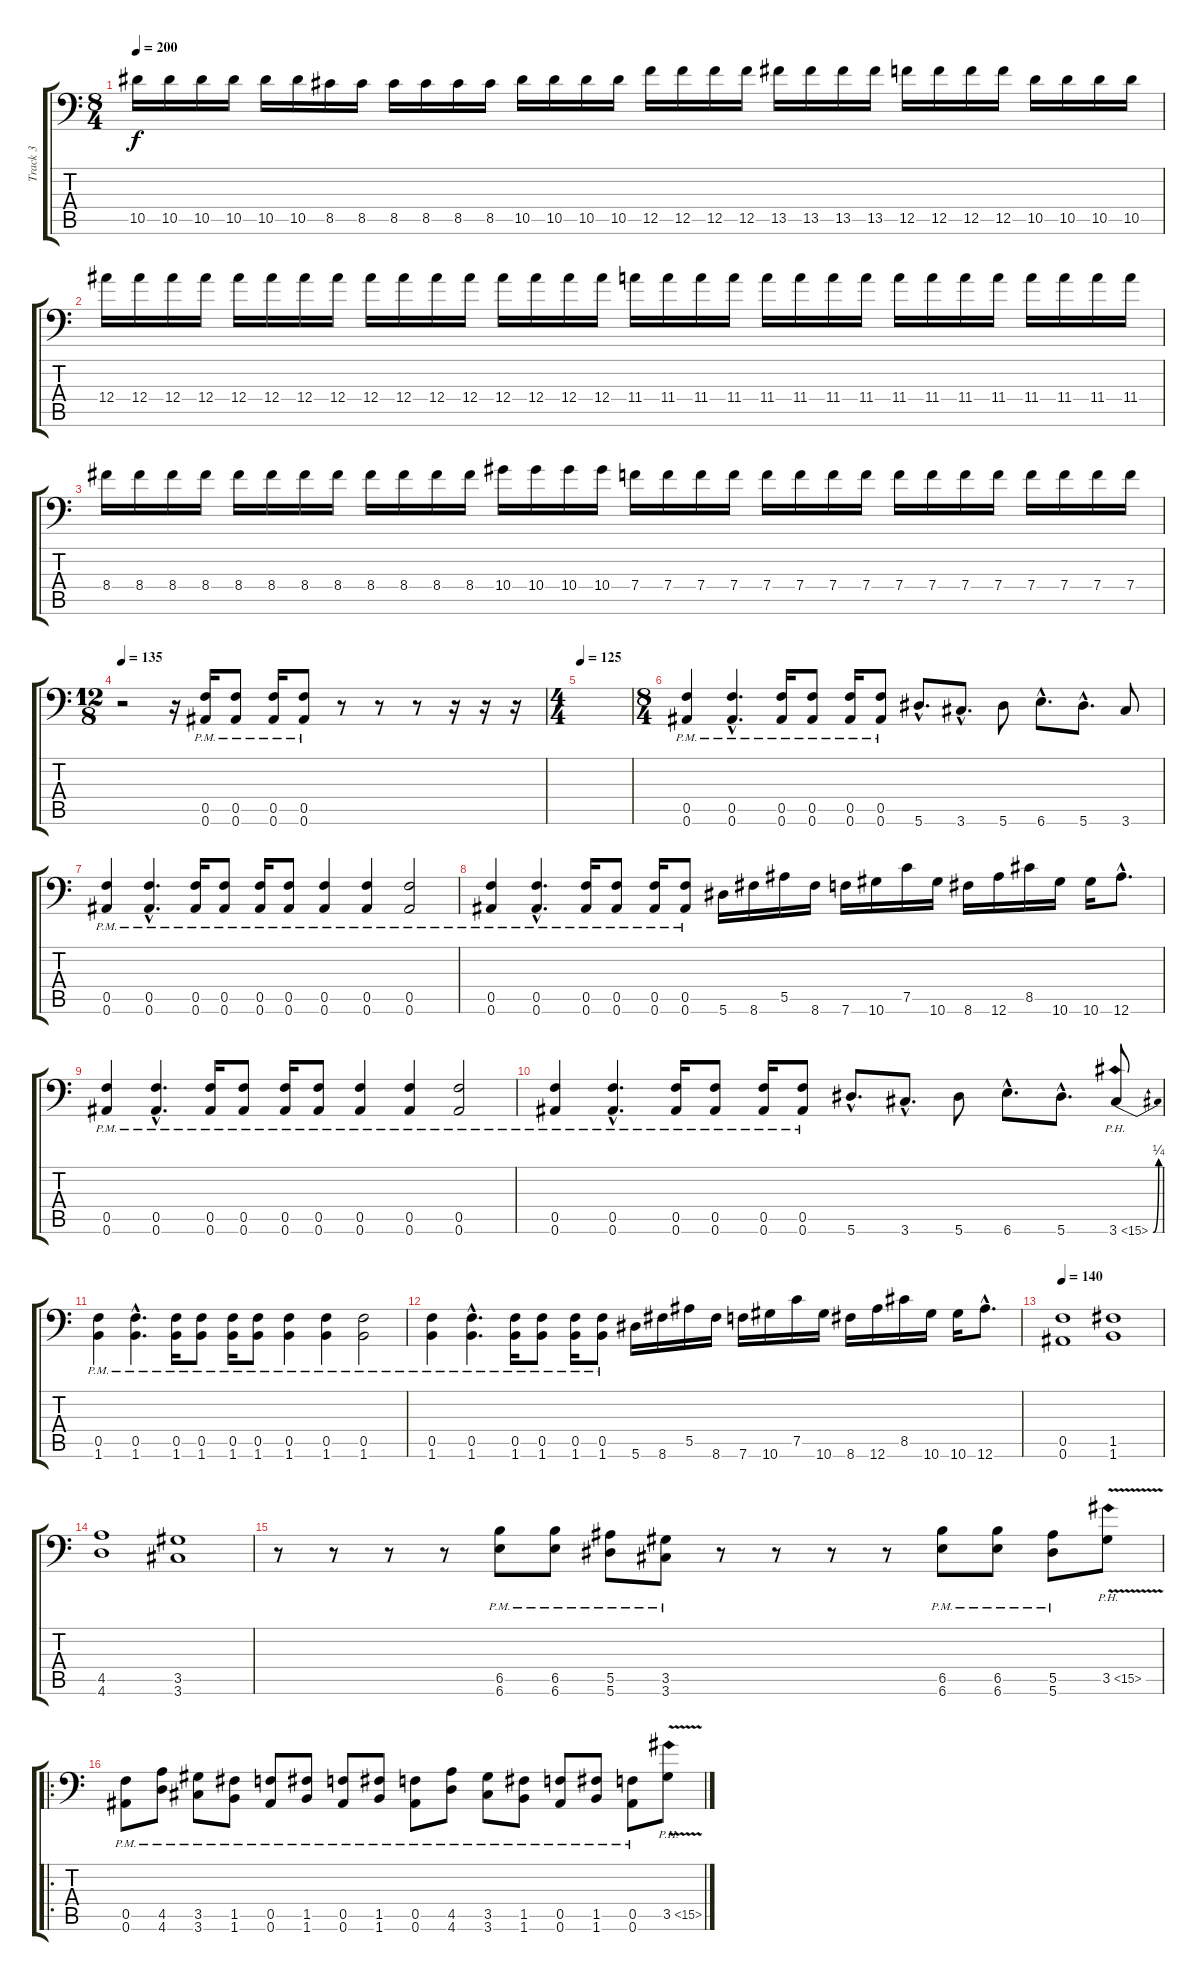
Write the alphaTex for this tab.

\track ("Track 3" "Track 3") {instrument overdrivenguitar}
\staff {score tabs}
\tuning (C4 G3 Eb3 Bb2 F2 Bb1) {hide}
\ts (8 4)
\tempo 200
\clef f4
\ks c
10.5.16{dy f} 10.5.16 10.5.16 10.5.16 10.5.16 10.5.16 8.5.16 8.5.16 8.5.16 8.5.16 8.5.16 8.5.16 10.5.16 10.5.16 10.5.16 10.5.16 12.5.16 12.5.16 12.5.16 12.5.16 13.5.16 13.5.16 13.5.16 13.5.16 12.5.16 12.5.16 12.5.16 12.5.16 10.5.16 10.5.16 10.5.16 10.5.16 |
12.4.16 12.4.16 12.4.16 12.4.16 12.4.16 12.4.16 12.4.16 12.4.16 12.4.16 12.4.16 12.4.16 12.4.16 12.4.16 12.4.16 12.4.16 12.4.16 11.4.16 11.4.16 11.4.16 11.4.16 11.4.16 11.4.16 11.4.16 11.4.16 11.4.16 11.4.16 11.4.16 11.4.16 11.4.16 11.4.16 11.4.16 11.4.16 |
8.4.16 8.4.16 8.4.16 8.4.16 8.4.16 8.4.16 8.4.16 8.4.16 8.4.16 8.4.16 8.4.16 8.4.16 10.4.16 10.4.16 10.4.16 10.4.16 7.4.16 7.4.16 7.4.16 7.4.16 7.4.16 7.4.16 7.4.16 7.4.16 7.4.16 7.4.16 7.4.16 7.4.16 7.4.16 7.4.16 7.4.16 7.4.16 |
\ts (12 8)
\tempo 135
r.2 r.16 (0.5{pm} 0.6{pm}).16 (0.5{pm} 0.6{pm}).8 (0.5{pm} 0.6{pm}).16 (0.5{pm} 0.6{pm}).8 r.8 r.8 r.8 r.16 r.16 r.16 |
\ts (4 4)
\tempo 125
|
\ts (8 4)
(0.5{pm} 0.6{pm}).4 (0.5{hac pm} 0.6{hac pm}).4{d} (0.5{pm} 0.6{pm}).16 (0.5{pm} 0.6{pm}).8 (0.5{pm} 0.6{pm}).16 (0.5{pm} 0.6{pm}).8 5.6{hac}.8{d} 3.6{hac}.8{d} 5.6.8 6.6{hac}.8{d} 5.6{hac}.8{d} 3.6.8 |
(0.5{pm} 0.6{pm}).4 (0.5{hac pm} 0.6{hac pm}).4{d} (0.5{pm} 0.6{pm}).16 (0.5{pm} 0.6{pm}).8 (0.5{pm} 0.6{pm}).16 (0.5{pm} 0.6{pm}).8 (0.5{pm} 0.6{pm}).4 (0.5{pm} 0.6{pm}).4 (0.5{pm} 0.6{pm}).2 |
(0.5{pm} 0.6{pm}).4 (0.5{hac pm} 0.6{hac pm}).4{d} (0.5{pm} 0.6{pm}).16 (0.5{pm} 0.6{pm}).8 (0.5{pm} 0.6{pm}).16 (0.5{pm} 0.6{pm}).8 5.6.16 8.6.16 5.5.16 8.6.16 7.6.16 10.6.16 7.5.16 10.6.16 8.6.16 12.6.16 8.5.16 10.6.16 10.6.16 12.6{hac}.8{d} |
(0.5{pm} 0.6{pm}).4 (0.5{hac pm} 0.6{hac pm}).4{d} (0.5{pm} 0.6{pm}).16 (0.5{pm} 0.6{pm}).8 (0.5{pm} 0.6{pm}).16 (0.5{pm} 0.6{pm}).8 (0.5{pm} 0.6{pm}).4 (0.5{pm} 0.6{pm}).4 (0.5{pm} 0.6{pm}).2 |
(0.5{pm} 0.6{pm}).4 (0.5{hac pm} 0.6{hac pm}).4{d} (0.5{pm} 0.6{pm}).16 (0.5{pm} 0.6{pm}).8 (0.5{pm} 0.6{pm}).16 (0.5{pm} 0.6{pm}).8 5.6{hac}.8{d} 3.6{hac}.8{d} 5.6.8 6.6{hac}.8{d} 5.6{hac}.8{d} 3.6{be (bend 0 0 60 1) ph 12}.8 |
(0.5{pm} 1.6{pm}).4 (0.5{hac pm} 1.6{hac pm}).4{d} (0.5{pm} 1.6{pm}).16 (0.5{pm} 1.6{pm}).8 (0.5{pm} 1.6{pm}).16 (0.5{pm} 1.6{pm}).8 (0.5{pm} 1.6{pm}).4 (0.5{pm} 1.6{pm}).4 (0.5{pm} 1.6{pm}).2 |
(0.5{pm} 1.6{pm}).4 (0.5{hac pm} 1.6{hac pm}).4{d} (0.5{pm} 1.6{pm}).16 (0.5{pm} 1.6{pm}).8 (0.5{pm} 1.6{pm}).16 (0.5{pm} 1.6{pm}).8 5.6.16 8.6.16 5.5.16 8.6.16 7.6.16 10.6.16 7.5.16 10.6.16 8.6.16 12.6.16 8.5.16 10.6.16 10.6.16 12.6{hac}.8{d} |
\tempo 140
(0.5 0.6).1 (1.5 1.6).1 |
(4.5 4.6).1 (3.5 3.6).1 |
r.8 r.8 r.8 r.8 (6.5{pm} 6.6{pm}).8 (6.5{pm} 6.6{pm}).8 (5.5{pm} 5.6{pm}).8 (3.5{pm} 3.6{pm}).8 r.8 r.8 r.8 r.8 (6.5{pm} 6.6{pm}).8 (6.5{pm} 6.6{pm}).8 (5.5{pm} 5.6{pm}).8 3.5{ph 12 v}.8 |
\ro
(0.5{pm} 0.6{pm}).8 (4.5{pm} 4.6{pm}).8 (3.5{pm} 3.6{pm}).8 (1.5{pm} 1.6{pm}).8 (0.5{pm} 0.6{pm}).8 (1.5{pm} 1.6{pm}).8 (0.5{pm} 0.6{pm}).8 (1.5{pm} 1.6{pm}).8 (0.5{pm} 0.6{pm}).8 (4.5{pm} 4.6{pm}).8 (3.5{pm} 3.6{pm}).8 (1.5{pm} 1.6{pm}).8 (0.5{pm} 0.6{pm}).8 (1.5{pm} 1.6{pm}).8 (0.5{pm} 0.6{pm}).8 3.5{ph 12 v}.8
